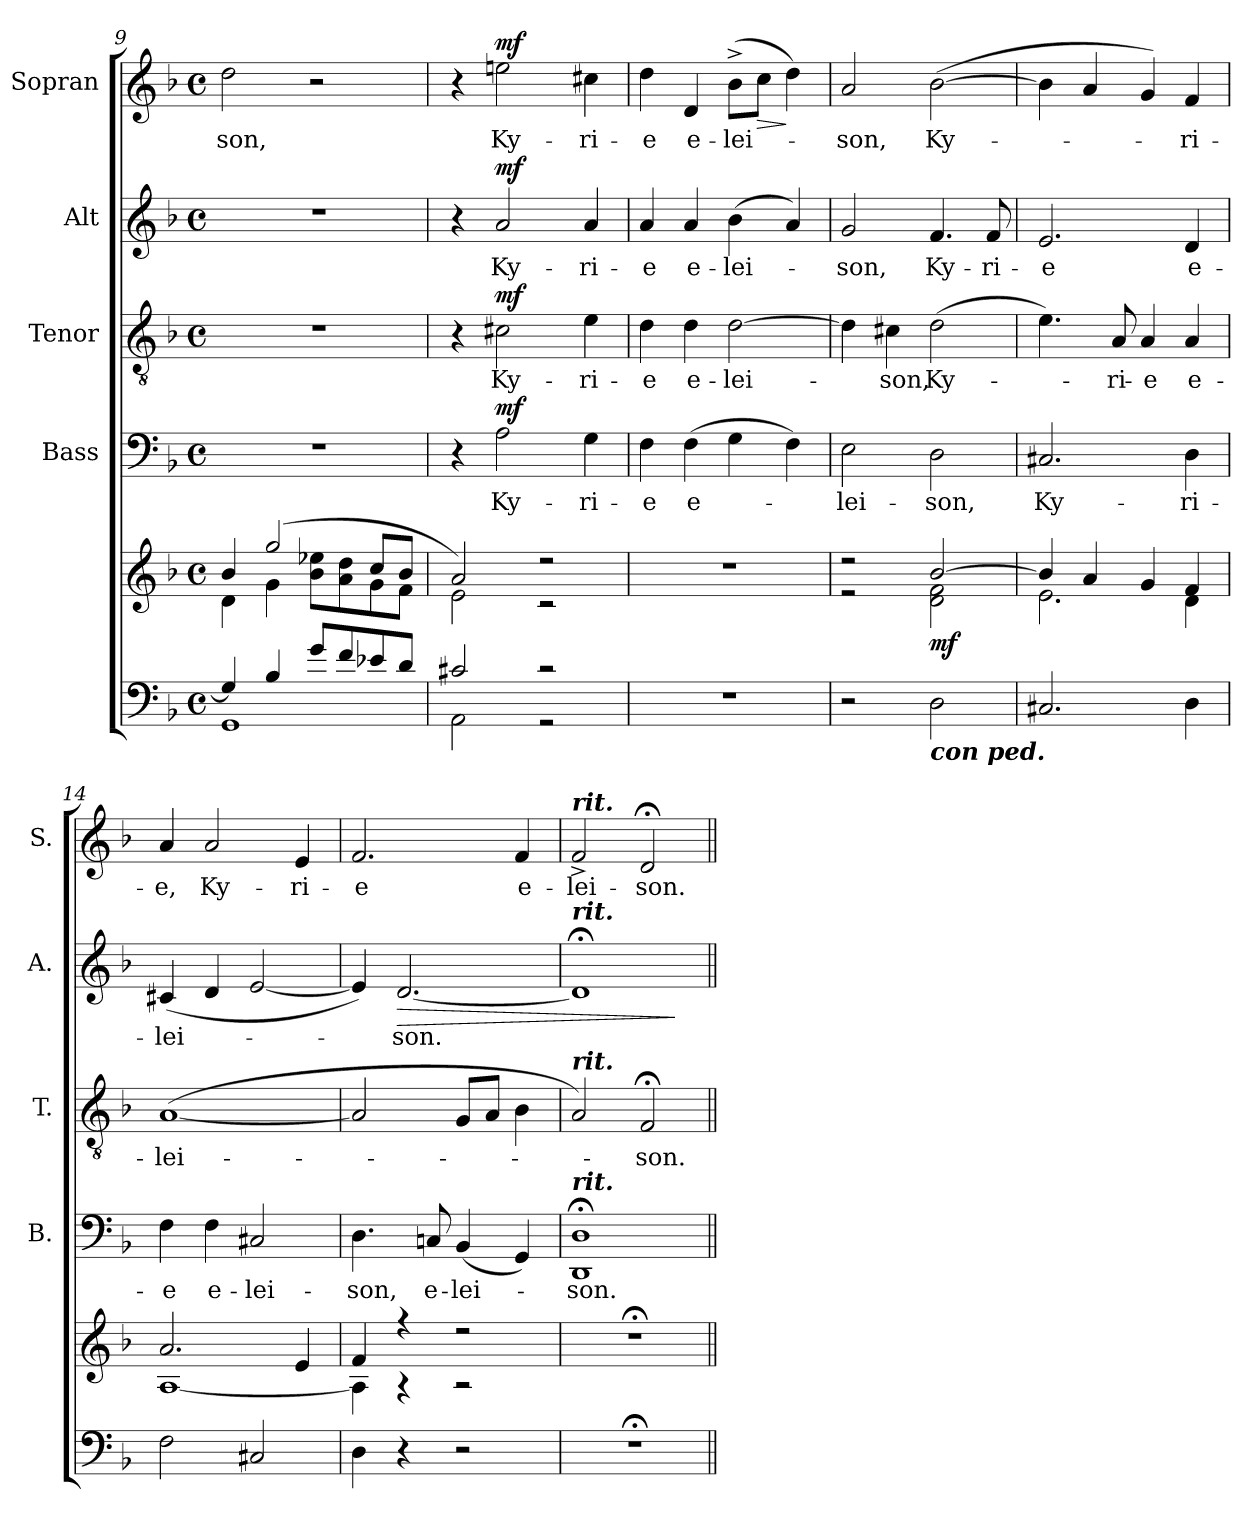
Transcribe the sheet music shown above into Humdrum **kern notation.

**kern	**kern	**dynam	**kern	**text	**dynam	**kern	**text	**dynam	**kern	**text	**dynam	**kern	**text	**dynam
*part5	*part5	*part5	*part4	*part4	*part4	*part3	*part3	*part3	*part2	*part2	*part2	*part1	*part1	*part1
*staff6	*staff5	*staff5/6	*staff4	*staff4	*staff4	*staff3	*staff3	*staff3	*staff2	*staff2	*staff2	*staff1	*staff1	*staff1
*	*	*	*I"Bass	*	*	*I"Tenor	*	*	*I"Alt	*	*	*I"Sopran	*	*
*	*	*	*I'B.	*	*	*I'T.	*	*	*I'A.	*	*	*I'S.	*	*
*clefF4	*clefG2	*	*clefF4	*	*	*clefGv2	*	*	*clefG2	*	*	*clefG2	*	*
*k[b-]	*k[b-]	*	*k[b-]	*	*	*k[b-]	*	*	*k[b-]	*	*	*k[b-]	*	*
*F:	*F:	*	*F:	*	*	*F:	*	*	*F:	*	*	*F:	*	*
*M4/4	*M4/4	*	*M4/4	*	*	*M4/4	*	*	*M4/4	*	*	*M4/4	*	*
*met(c)	*met(c)	*	*met(c)	*	*	*met(c)	*	*	*met(c)	*	*	*met(c)	*	*
=9	=9	=9	=9	=9	=9	=9	=9	=9	=9	=9	=9	=9	=9	=9
*^	*^	*	*	*	*	*	*	*	*	*	*	*	*	*
!	!	!	!	!	!	!	!	!	!	!	!	!	!	!	!LO:LY:b	!
4G/]	1GG	4b-/	4d\	.	1r	.	.	1r	.	.	1r	.	.	2dd\	-son,	.
4B-/	.	(2gg/	4g\	.	.	.	.	.	.	.	.	.	.	.	.	.
8g/L	.	.	8b-\ 8ee-X\L	.	.	.	.	.	.	.	.	.	.	2r	.	.
8f/	.	.	8a\ 8dd\	.	.	.	.	.	.	.	.	.	.	.	.	.
8e-X/	.	8cc/L	8g\	.	.	.	.	.	.	.	.	.	.	.	.	.
8d/J	.	8b-/J	8f\J	.	.	.	.	.	.	.	.	.	.	.	.	.
=10	=10	=10	=10	=10	=10	=10	=10	=10	=10	=10	=10	=10	=10	=10	=10	=10
2c#X/	2AA\	2a/)	2e\	.	4r	.	.	4r	.	.	4r	.	.	4r	.	.
!	!	!	!	!	!	!LO:LY:b	!LO:DY:a	!	!LO:LY:b	!LO:DY:a	!	!LO:LY:b	!LO:DY:a	!	!LO:LY:b	!LO:DY:a
.	.	.	.	.	2A\	Ky-	mf	2c#X\	Ky-	mf	2a/	Ky-	mf	2een\	Ky-	mf
2r	2r	2r	2r	.	.	.	.	.	.	.	.	.	.	.	.	.
!	!	!	!	!	!	!LO:LY:b	!	!	!LO:LY:b	!	!	!LO:LY:b	!	!	!LO:LY:b	!
.	.	.	.	.	4G\	-ri-	.	4e\	-ri-	.	4a/	-ri-	.	4cc#X\	-ri-	.
*v	*v	*	*	*	*	*	*	*	*	*	*	*	*	*	*	*
*	*v	*v	*	*	*	*	*	*	*	*	*	*	*	*	*
=11	=11	=11	=11	=11	=11	=11	=11	=11	=11	=11	=11	=11	=11	=11
!	!	!	!	!LO:LY:b	!	!	!LO:LY:b	!	!	!LO:LY:b	!	!	!LO:LY:b	!
1r	1r	.	4F\	-e	.	4d\	-e	.	4a/	-e	.	4dd\	-e	.
!	!	!	!	!LO:LY:b	!	!	!LO:LY:b	!	!	!LO:LY:b	!	!	!LO:LY:b	!
.	.	.	(>4F\	e-	.	4d\	e-	.	4a/	e-	.	4d/	e-	.
!	!	!	!	!	!	!	!LO:LY:b	!	!	!LO:LY:b	!	!	!LO:LY:b	!
.	.	.	4G\	.	.	[2d\	-lei-	.	(>4b-\	-lei-	.	(>8b-^>\L	-lei-	.
!	!	!	!	!	!	!	!	!	!	!	!	!	!	!LO:HP:b
.	.	.	.	.	.	.	.	.	.	.	.	8cc\J	.	>
.	.	.	4F\)	.	.	.	.	.	4a/)	.	.	4dd\)	.	]
!!LO:PB:g=z
=12	=12	=12	=12	=12	=12	=12	=12	=12	=12	=12	=12	=12	=12	=12
*	*^	*	*	*	*	*	*	*	*	*	*	*	*	*
!	!	!	!	!	!LO:LY:b	!	!	!	!	!	!LO:LY:b	!	!	!LO:LY:b	!
2r	2r	2r	.	2E\	-lei-	.	4d\]	.	.	2g/	-son,	.	2a/	-son,	.
!	!	!	!	!	!	!	!	!LO:LY:b	!	!	!	!	!	!	!
.	.	.	.	.	.	.	4c#X\	-son,	.	.	.	.	.	.	.
!LO:TX:b:Bi:t=con ped.	!	!	!	!	!	!	!	!	!	!	!	!	!	!	!
!	!	!	!LO:DY:b	!	!LO:LY:b	!	!	!LO:LY:b	!	!	!LO:LY:b	!	!	!LO:LY:b	!
2D\	[>2b-/	2d\ 2f\	mf	2D\	-son,	.	(>2d\	Ky-	.	4.f/	Ky-	.	(>[2b-\	Ky-	.
!	!	!	!	!	!	!	!	!	!	!	!LO:LY:b	!	!	!	!
.	.	.	.	.	.	.	.	.	.	8f/	-ri-	.	.	.	.
=13	=13	=13	=13	=13	=13	=13	=13	=13	=13	=13	=13	=13	=13	=13	=13
!	!	!	!	!	!LO:LY:b	!	!	!	!	!	!LO:LY:b	!	!	!	!
2.C#X/	4b-/]	2.e\	.	2.C#X/	Ky-	.	4.e\)	.	.	2.e/	-e	.	4b-\]	.	.
.	4a/	.	.	.	.	.	.	.	.	.	.	.	4a/	.	.
!	!	!	!	!	!	!	!	!LO:LY:b	!	!	!	!	!	!	!
.	.	.	.	.	.	.	8A/	-ri-	.	.	.	.	.	.	.
!	!	!	!	!	!	!	!	!LO:LY:b	!	!	!	!	!	!	!
.	4g/	.	.	.	.	.	4A/	-e	.	.	.	.	4g/)	.	.
!	!	!	!	!	!LO:LY:b	!	!	!LO:LY:b	!	!	!LO:LY:b	!	!	!LO:LY:b	!
4D\	4f/	4d\	.	4D\	-ri-	.	4A/	e-	.	4d/	e-	.	4f/	-ri-	.
=14	=14	=14	=14	=14	=14	=14	=14	=14	=14	=14	=14	=14	=14	=14	=14
!	!	!	!	!	!LO:LY:b	!	!	!LO:LY:b	!	!	!LO:LY:b	!	!	!LO:LY:b	!
2F\	2.a/	[<1A	.	4F\	-e	.	(>[1A	-lei-	.	(<4c#X/	-lei-	.	4a/	-e,	.
!	!	!	!	!	!LO:LY:b	!	!	!	!	!	!	!	!	!LO:LY:b	!
.	.	.	.	4F\	e-	.	.	.	.	4d/	.	.	2a/	Ky-	.
!	!	!	!	!	!LO:LY:b	!	!	!	!	!	!	!	!	!	!
2C#X/	.	.	.	2C#X/	-lei-	.	.	.	.	[2e/	.	.	.	.	.
!	!	!	!	!	!	!	!	!	!	!	!	!	!	!LO:LY:b	!
.	4e/	.	.	.	.	.	.	.	.	.	.	.	4e/	-ri-	.
=15	=15	=15	=15	=15	=15	=15	=15	=15	=15	=15	=15	=15	=15	=15	=15
!	!	!	!	!	!LO:LY:b	!	!	!	!	!	!	!	!	!LO:LY:b	!
4D\	4f/	4A\]	.	4.D\	-son,	.	2A/]	.	.	4e/])	.	.	2.f/	-e	.
!	!	!	!	!	!	!	!	!	!	!	!LO:LY:b	!LO:HP:b	!	!	!
4r	4r	4r	.	.	.	.	.	.	.	[2.d/	-son.	>	.	.	.
!	!	!	!	!	!LO:LY:b	!	!	!	!	!	!	!	!	!	!
.	.	.	.	8Cn/	e-	.	.	.	.	.	.	.	.	.	.
!	!	!	!	!	!LO:LY:b	!	!	!	!	!	!	!	!	!	!
2r	2r	2r	.	(<4BB-/	-lei-	.	8G/L	.	.	.	.	.	.	.	.
.	.	.	.	.	.	.	8A/J	.	.	.	.	.	.	.	.
!	!	!	!	!	!	!	!	!	!	!	!	!	!	!LO:LY:b	!
.	.	.	.	4GG/)	.	.	4B-\	.	.	.	.	.	4f/	e-	.
*	*v	*v	*	*	*	*	*	*	*	*	*	*	*	*	*
=16	=16	=16	=16	=16	=16	=16	=16	=16	=16	=16	=16	=16	=16	=16
!	!	!	!	!	!	!	!	!	!	!	!	!LO:TX:a:Bi:t=rit.	!	!
!	!	!	!	!	!	!	!	!	!LO:TX:a:Bi:t=rit.	!	!	!	!	!
!	!	!	!	!	!	!LO:TX:a:Bi:t=rit.	!	!	!	!	!	!	!	!
!	!	!	!LO:TX:a:Bi:t=rit.	!	!	!	!	!	!	!	!	!	!	!
!	!	!	!	!LO:LY:b	!	!	!	!	!	!	!	!	!LO:LY:b	!
1r;<	1r;<	.	1DD;< 1D;<	-son.	.	2A/)	.	.	1d;<]	.	.	2f^>/	-lei-	.
!	!	!	!	!	!	!	!LO:LY:b	!	!	!	!	!	!LO:LY:b	!
.	.	.	.	.	.	2F;</	-son.	.	.	.	.	2d;</	-son.	.
.	.	.	.	.	.	.	.	.	.	.	]	.	.	.
=||	=||	=||	=||	=||	=||	=||	=||	=||	=||	=||	=||	=||	=||	=||
*-	*-	*-	*-	*-	*-	*-	*-	*-	*-	*-	*-	*-	*-	*-
